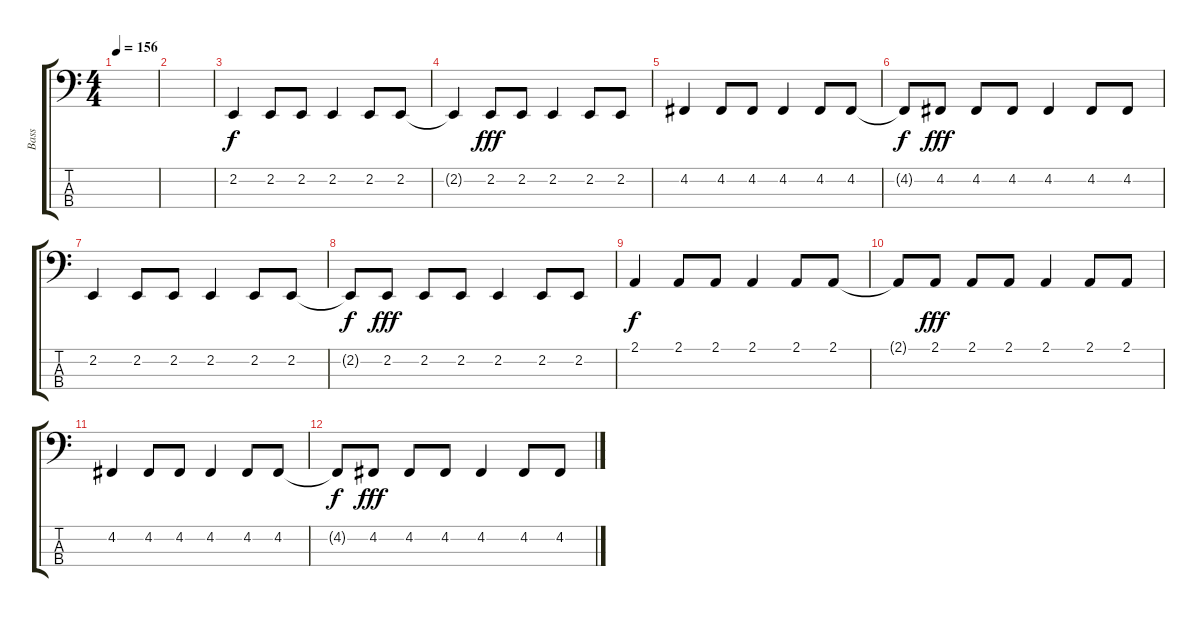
\track ("Bass" "Bass") {instrument lead2sawtooth}
\staff {score tabs}
\tuning (G2 D2 A1 E1) {hide}
\ts (4 4)
\tempo 156
\clef f4
\ks c
|
|
2.2.4 2.2.8 2.2.8 2.2.4 2.2.8 2.2.8 |
2.2{t}.4{dy f} 2.2.8{dy fff} 2.2.8 2.2.4 2.2.8 2.2.8 |
4.2.4 4.2.8 4.2.8 4.2.4 4.2.8 4.2.8 |
4.2{t}.8{dy f} 4.2.8{dy fff} 4.2.8 4.2.8 4.2.4 4.2.8 4.2.8 |
2.2.4 2.2.8 2.2.8 2.2.4 2.2.8 2.2.8 |
2.2{t}.8{dy f} 2.2.8{dy fff} 2.2.8 2.2.8 2.2.4 2.2.8 2.2.8 |
2.1.4{dy f} 2.1.8 2.1.8 2.1.4 2.1.8 2.1.8 |
2.1{t}.8 2.1.8{dy fff} 2.1.8 2.1.8 2.1.4 2.1.8 2.1.8 |
4.2.4 4.2.8 4.2.8 4.2.4 4.2.8 4.2.8 |
4.2{t}.8{dy f} 4.2.8{dy fff} 4.2.8 4.2.8 4.2.4 4.2.8 4.2.8
